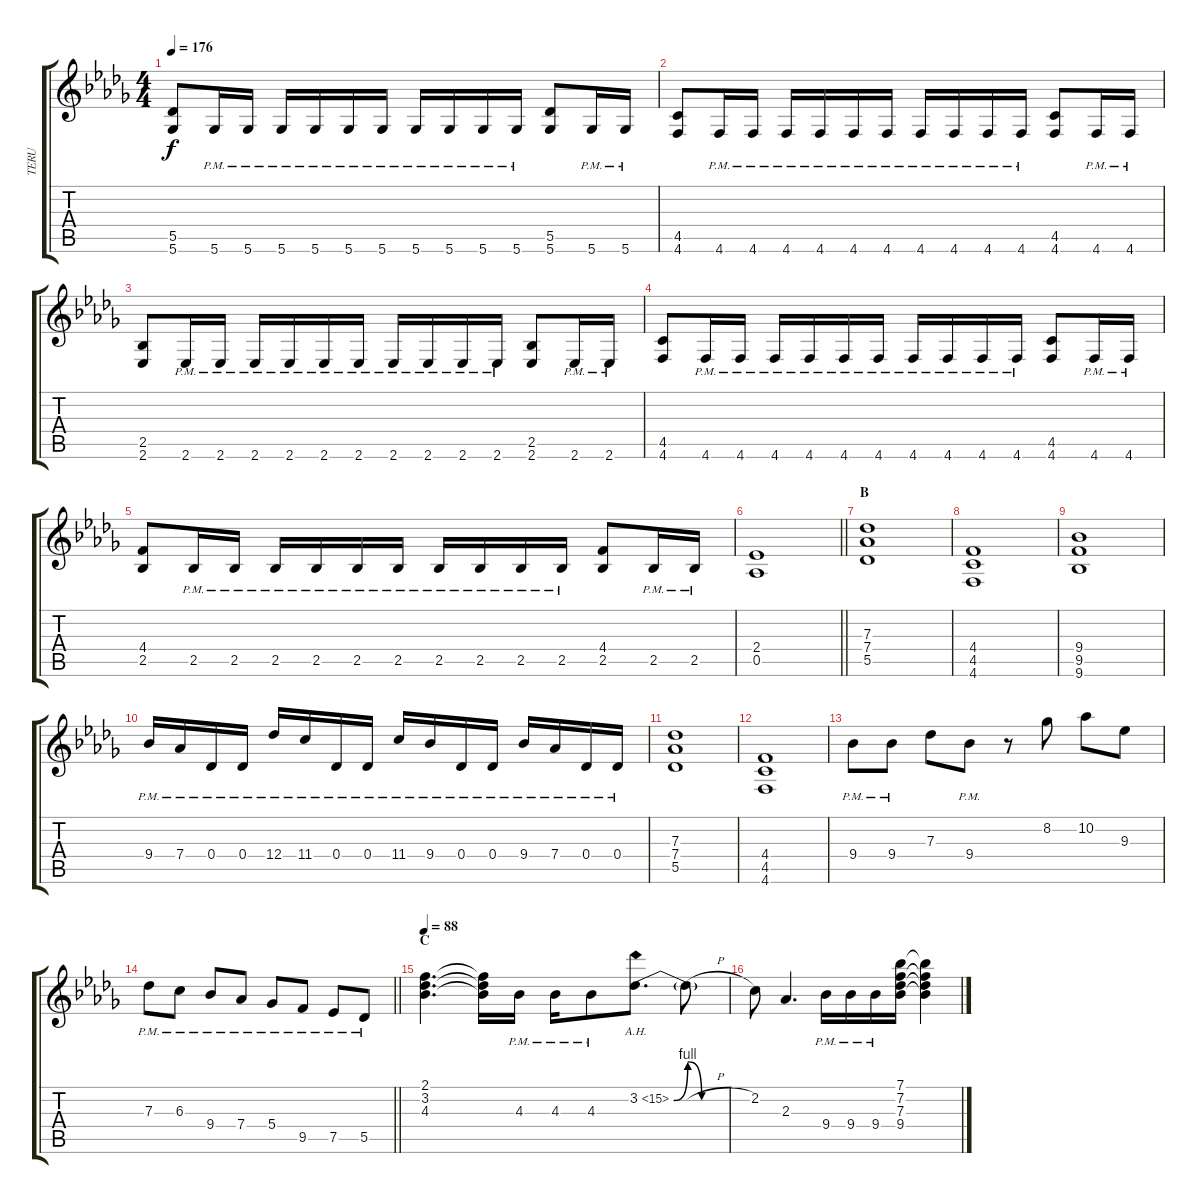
\track ("TERU" "TERU") {instrument distortionguitar}
\staff {score tabs}
\tuning (Eb4 Bb3 Gb3 Db3 Ab2 Db2) {hide}
\ts (4 4)
\tempo 176
\clef g2
\ks bbminor
(5.5 5.6).8{dy f} 5.6{pm}.16 5.6{pm}.16 5.6{pm}.16 5.6{pm}.16 5.6{pm}.16 5.6{pm}.16 5.6{pm}.16 5.6{pm}.16 5.6{pm}.16 5.6{pm}.16 (5.5 5.6).8 5.6{pm}.16 5.6{pm}.16 |
(4.5 4.6).8 4.6{pm}.16 4.6{pm}.16 4.6{pm}.16 4.6{pm}.16 4.6{pm}.16 4.6{pm}.16 4.6{pm}.16 4.6{pm}.16 4.6{pm}.16 4.6{pm}.16 (4.5 4.6).8 4.6{pm}.16 4.6{pm}.16 |
(2.5 2.6).8 2.6{pm}.16 2.6{pm}.16 2.6{pm}.16 2.6{pm}.16 2.6{pm}.16 2.6{pm}.16 2.6{pm}.16 2.6{pm}.16 2.6{pm}.16 2.6{pm}.16 (2.5 2.6).8 2.6{pm}.16 2.6{pm}.16 |
(4.5 4.6).8 4.6{pm}.16 4.6{pm}.16 4.6{pm}.16 4.6{pm}.16 4.6{pm}.16 4.6{pm}.16 4.6{pm}.16 4.6{pm}.16 4.6{pm}.16 4.6{pm}.16 (4.5 4.6).8 4.6{pm}.16 4.6{pm}.16 |
(4.4 2.5).8 2.5{pm}.16 2.5{pm}.16 2.5{pm}.16 2.5{pm}.16 2.5{pm}.16 2.5{pm}.16 2.5{pm}.16 2.5{pm}.16 2.5{pm}.16 2.5{pm}.16 (4.4 2.5).8 2.5{pm}.16 2.5{pm}.16 |
\barLineRight lightlight
(2.4 0.5).1 |
\section ("" "B")
(7.3 7.4 5.5).1 |
(4.4 4.5 4.6).1 |
(9.4 9.5 9.6).1 |
9.4{pm}.16 7.4{pm}.16 0.4{pm}.16 0.4{pm}.16 12.4{pm}.16 11.4{pm}.16 0.4{pm}.16 0.4{pm}.16 11.4{pm}.16 9.4{pm}.16 0.4{pm}.16 0.4{pm}.16 9.4{pm}.16 7.4{pm}.16 0.4{pm}.16 0.4{pm}.16 |
(7.3 7.4 5.5).1 |
(4.4 4.5 4.6).1 |
9.4{pm}.8 9.4{pm}.8 7.3.8 9.4{pm}.8 r.8 8.2.8 10.2.8 9.3.8 |
\barLineRight lightlight
7.3{pm}.8 6.3{pm}.8 9.4{pm}.8 7.4{pm}.8 5.4{pm}.8 9.5{pm}.8 7.5{pm}.8 5.5{pm}.8 |
\section ("" "C")
\tempo 88
(2.1 3.2 4.3).4{d} (2.1{t} 3.2{t} 4.3{t}).16 4.3{pm}.16 4.3{pm}.16 4.3{pm}.8 3.2{be (custom 0 0 15 4 30 0 60 0) ah 12}.8{d} 3.2{h t}.8 |
2.2.8 2.3.4{d} 9.4{pm}.16 9.4{pm}.16 9.4{pm}.16 (7.1 7.2 7.3 9.4).16 (7.1{t} 7.2{t} 7.3{t} 9.4{t}).4
